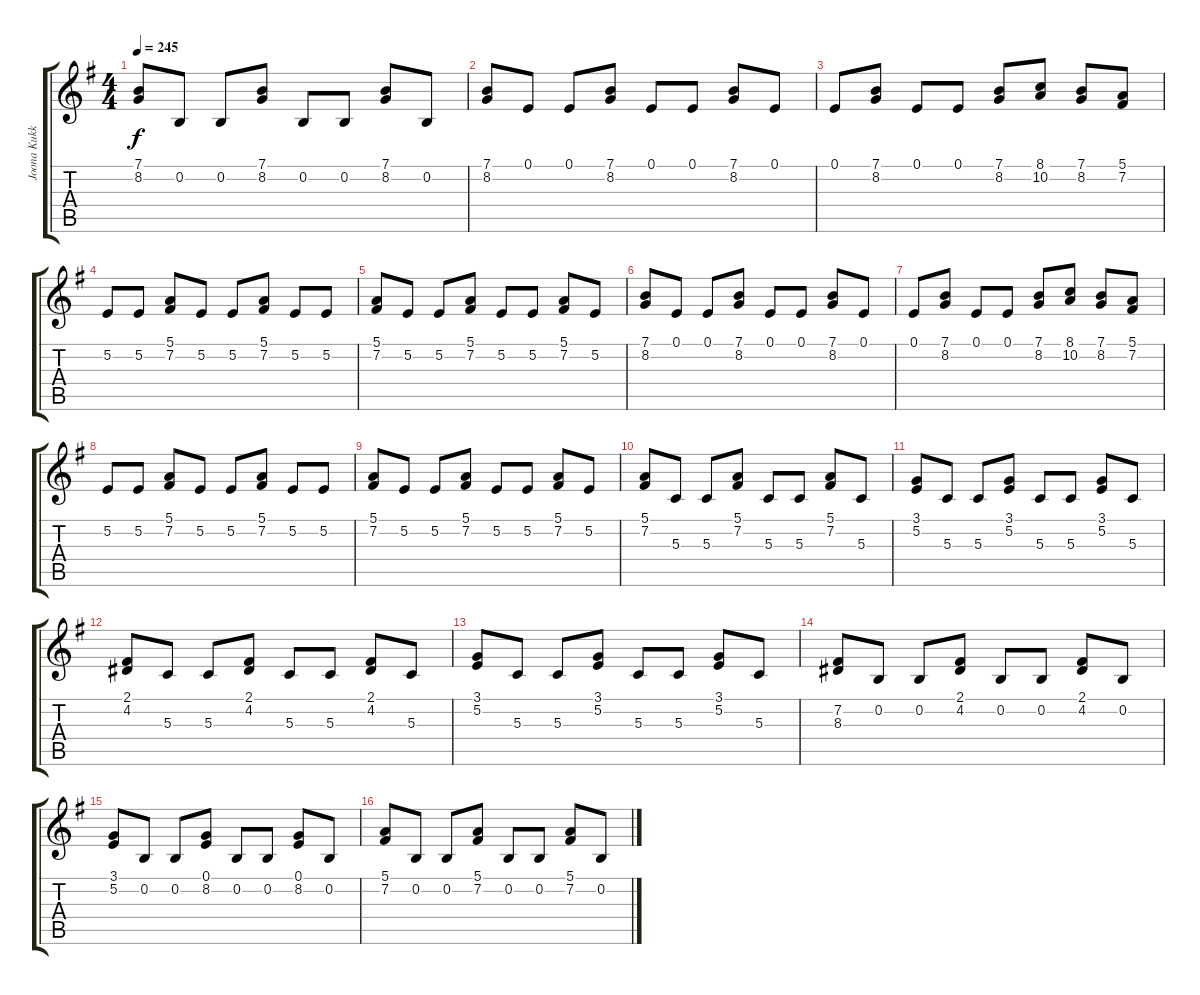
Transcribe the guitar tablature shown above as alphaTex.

\track ("Joona Kukkola (keyboard)" "Joona Kukk") {instrument lead1square}
\staff {score tabs}
\tuning (E4 B3 G3 D3 A2 E2) {hide}
\ts (4 4)
\tempo 245
\clef g2
\ks eminor
(7.1 8.2).8{dy f} 0.2.8 0.2.8 (7.1 8.2).8 0.2.8 0.2.8 (7.1 8.2).8 0.2.8 |
(7.1 8.2).8 0.1.8 0.1.8 (7.1 8.2).8 0.1.8 0.1.8 (7.1 8.2).8 0.1.8 |
0.1.8 (7.1 8.2).8 0.1.8 0.1.8 (7.1 8.2).8 (8.1 10.2).8 (7.1 8.2).8 (5.1 7.2).8 |
5.2.8 5.2.8 (5.1 7.2).8 5.2.8 5.2.8 (5.1 7.2).8 5.2.8 5.2.8 |
(5.1 7.2).8 5.2.8 5.2.8 (5.1 7.2).8 5.2.8 5.2.8 (5.1 7.2).8 5.2.8 |
(7.1 8.2).8 0.1.8 0.1.8 (7.1 8.2).8 0.1.8 0.1.8 (7.1 8.2).8 0.1.8 |
0.1.8 (7.1 8.2).8 0.1.8 0.1.8 (7.1 8.2).8 (8.1 10.2).8 (7.1 8.2).8 (5.1 7.2).8 |
5.2.8 5.2.8 (5.1 7.2).8 5.2.8 5.2.8 (5.1 7.2).8 5.2.8 5.2.8 |
(5.1 7.2).8 5.2.8 5.2.8 (5.1 7.2).8 5.2.8 5.2.8 (5.1 7.2).8 5.2.8 |
(5.1 7.2).8 5.3.8 5.3.8 (5.1 7.2).8 5.3.8 5.3.8 (5.1 7.2).8 5.3.8 |
(3.1 5.2).8 5.3.8 5.3.8 (3.1 5.2).8 5.3.8 5.3.8 (3.1 5.2).8 5.3.8 |
(2.1 4.2).8 5.3.8 5.3.8 (2.1 4.2).8 5.3.8 5.3.8 (2.1 4.2).8 5.3.8 |
(3.1 5.2).8 5.3.8 5.3.8 (3.1 5.2).8 5.3.8 5.3.8 (3.1 5.2).8 5.3.8 |
(7.2 8.3).8 0.2.8 0.2.8 (2.1 4.2).8 0.2.8 0.2.8 (2.1 4.2).8 0.2.8 |
(3.1 5.2).8 0.2.8 0.2.8 (0.1 8.2).8 0.2.8 0.2.8 (0.1 8.2).8 0.2.8 |
(5.1 7.2).8 0.2.8 0.2.8 (5.1 7.2).8 0.2.8 0.2.8 (5.1 7.2).8 0.2.8
